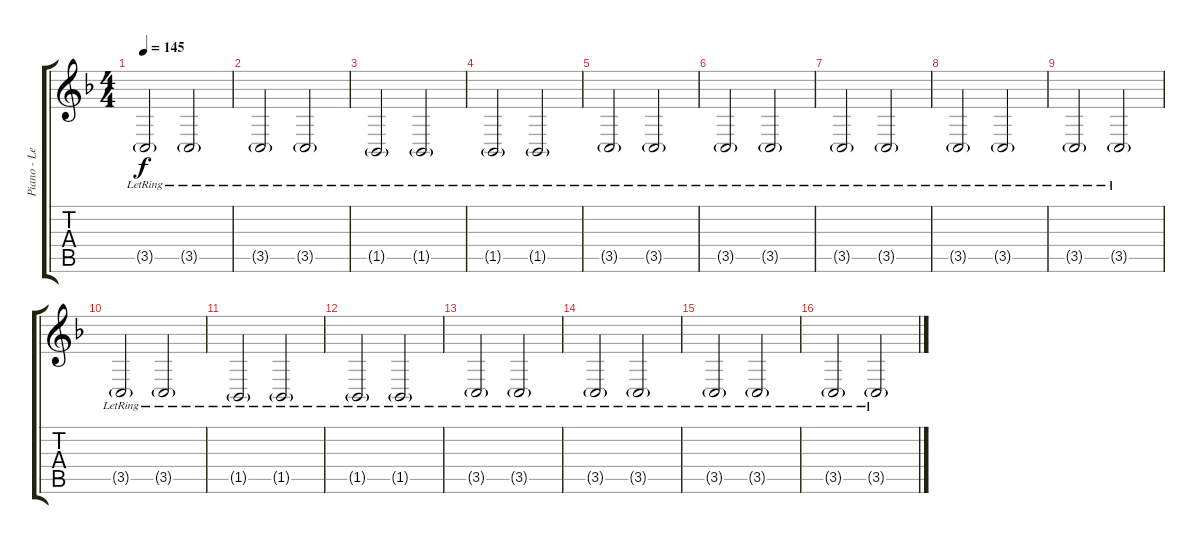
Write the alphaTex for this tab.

\track ("Piano - Left Hand" "Piano - Le") {instrument brightacousticpiano}
\staff {score tabs}
\tuning (E4 B3 G3 D3 A2 E2) {hide}
\ts (4 4)
\tempo 145
\clef g2
\ks f
3.5{g lr}.2{dy f} 3.5{g lr}.2 |
3.5{g lr}.2 3.5{g lr}.2 |
1.5{g lr}.2 1.5{g lr}.2 |
1.5{g lr}.2 1.5{g lr}.2 |
3.5{g lr}.2 3.5{g lr}.2 |
3.5{g lr}.2 3.5{g lr}.2 |
3.5{g lr}.2 3.5{g lr}.2 |
3.5{g lr}.2 3.5{g lr}.2 |
3.5{g lr}.2 3.5{g lr}.2 |
3.5{g lr}.2 3.5{g lr}.2 |
1.5{g lr}.2 1.5{g lr}.2 |
1.5{g lr}.2 1.5{g lr}.2 |
3.5{g lr}.2 3.5{g lr}.2 |
3.5{g lr}.2 3.5{g lr}.2 |
3.5{g lr}.2 3.5{g lr}.2 |
3.5{g lr}.2 3.5{g lr}.2
